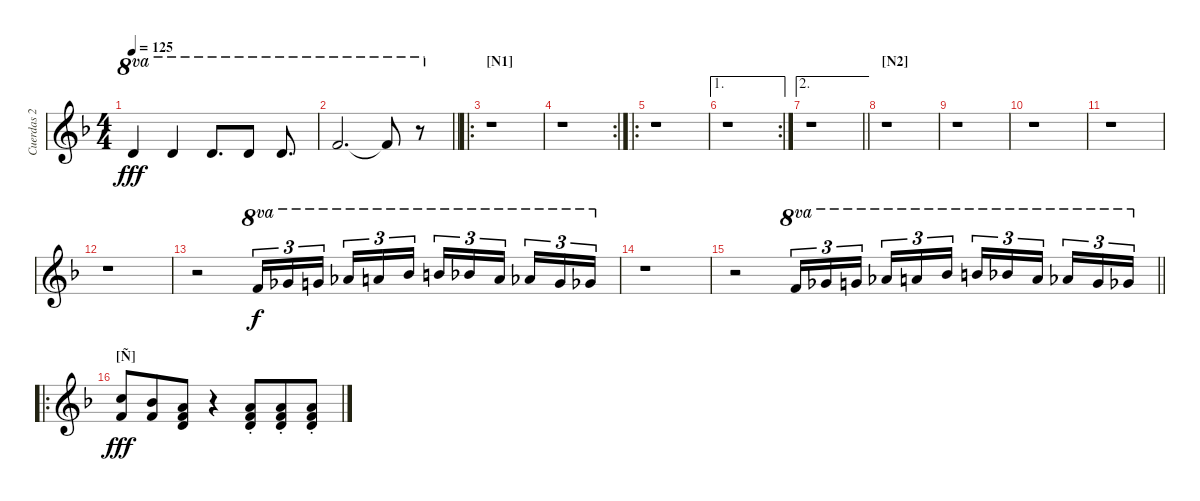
\track ("Cuerdas 2 / Piano" "Cuerdas 2 ") {instrument stringensemble1}
\staff {score}
\tuning (E4 B3 G3 D3 A2 E2) {hide}
\ts (4 4)
\tempo 125
\clef g2
\ks f
10.1.4{ot 8va dy fff} 10.1.4{ot 8va} 10.1.8{d ot 8va} 10.1.8{ot 8va} 10.1.8{d ot 8va} |
\barLineRight lightlight
13.1.2{d ot 8va} 13.1{t}.8{ot 8va} r.8{ot 8va} |
\ro
\section ("" "[N1]")
r.1 |
\rc 2
r.1 |
\ro
r.1 |
\ae 1
\rc 2
r.1 |
\ae 2
\barLineRight lightlight
r.1 |
\section ("" "[N2]")
r.1 |
r.1 |
r.1 |
r.1 |
r.1 |
r.2{volume 11 instrument stringensemble1} 13.1.16{tu (3 2) ot 8va dy f} 14.1.16{tu (3 2) ot 8va} 15.1.16{tu (3 2) ot 8va beam splitsecondary} 16.1.16{tu (3 2) ot 8va} 17.1.16{tu (3 2) ot 8va} 18.1.16{tu (3 2) ot 8va} 19.1.16{tu (3 2) ot 8va} 18.1.16{tu (3 2) ot 8va} 17.1.16{tu (3 2) ot 8va beam splitsecondary} 16.1.16{tu (3 2) ot 8va} 15.1.16{tu (3 2) ot 8va} 14.1.16{tu (3 2) ot 8va} |
r.1 |
\barLineRight lightlight
r.2{volume 11 instrument stringensemble1} 13.1.16{tu (3 2) ot 8va} 14.1.16{tu (3 2) ot 8va} 15.1.16{tu (3 2) ot 8va beam splitsecondary} 16.1.16{tu (3 2) ot 8va} 17.1.16{tu (3 2) ot 8va} 18.1.16{tu (3 2) ot 8va} 19.1.16{tu (3 2) ot 8va} 18.1.16{tu (3 2) ot 8va} 17.1.16{tu (3 2) ot 8va beam splitsecondary} 16.1.16{tu (3 2) ot 8va} 15.1.16{tu (3 2) ot 8va} 14.1.16{tu (3 2) ot 8va} |
\ro
\section ("" "[Ñ]")
(13.2 10.3).8{dy fff volume 13} (11.2 10.3).8{beam merge} (10.2 10.3 12.4).8 r.4 (10.2{st} 10.3{st} 12.4{st}).8{beam merge} (10.2{st} 10.3{st} 12.4{st}).8 (10.2{st} 10.3{st} 12.4{st}).8
